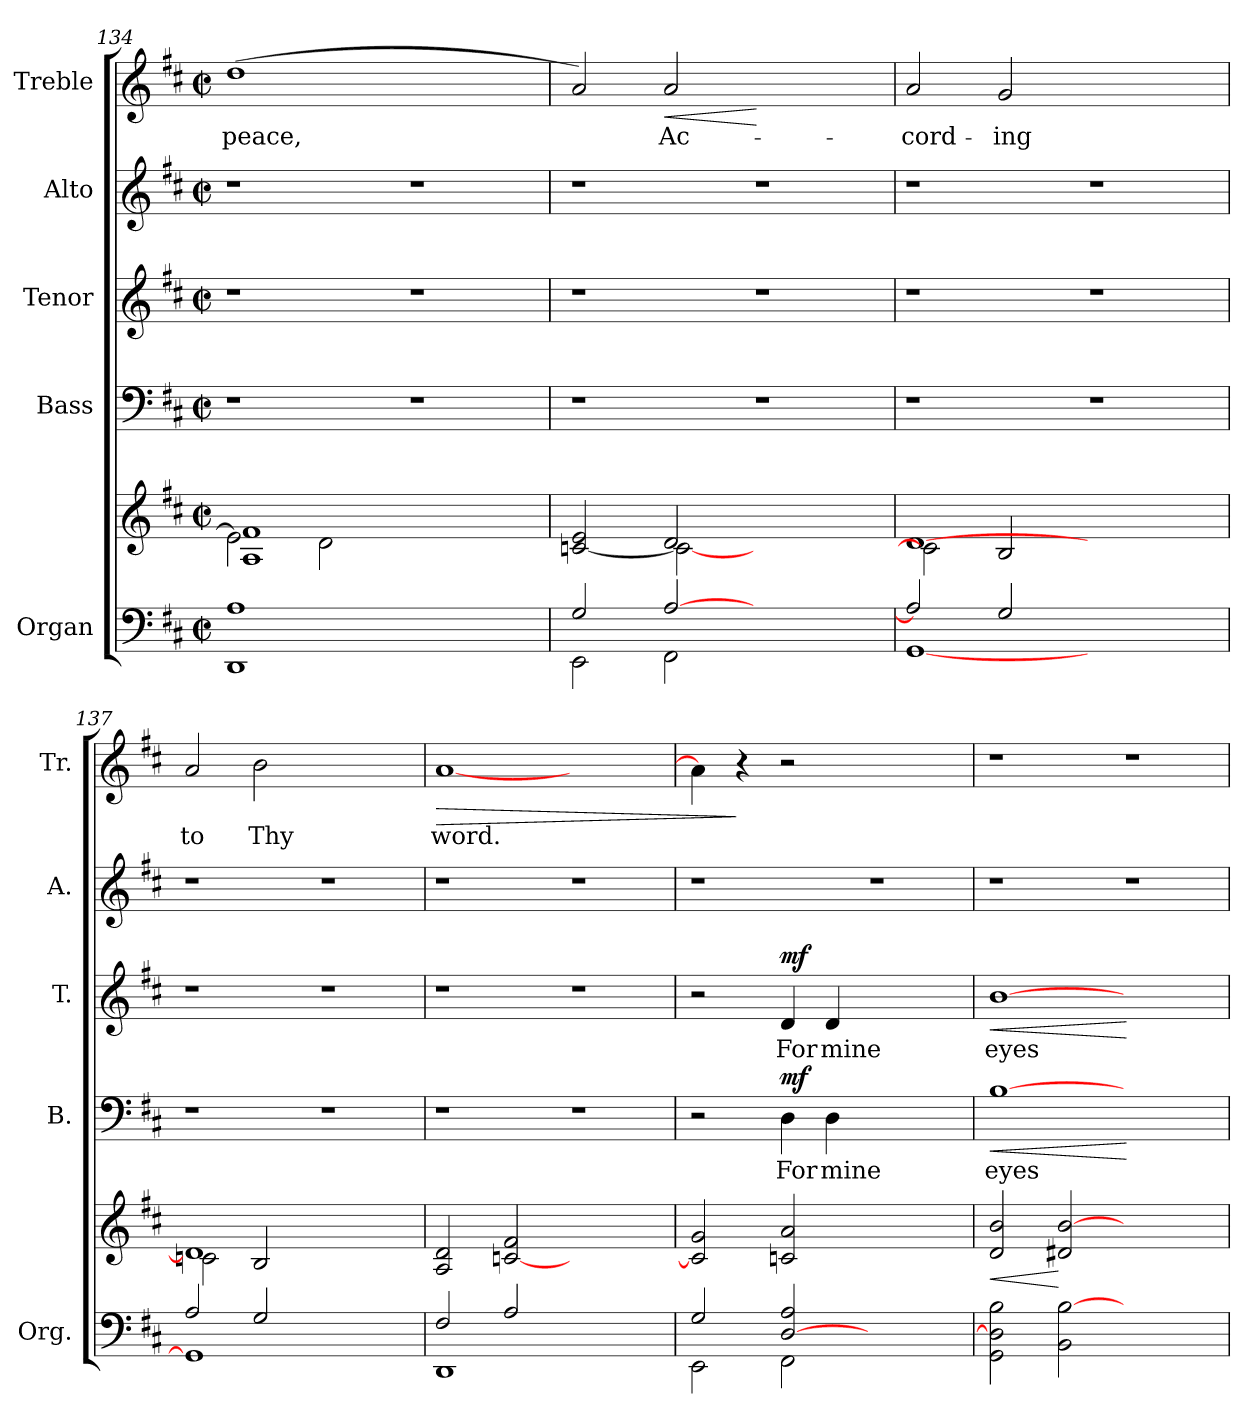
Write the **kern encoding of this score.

**kern	**kern	**dynam	**kern	**text	**dynam	**kern	**text	**dynam	**kern	**kern	**text	**dynam
*part5	*part5	*part5	*part4	*part4	*part4	*part3	*part3	*part3	*part2	*part1	*part1	*part1
*staff6	*staff5	*staff5/6	*staff4	*staff4	*staff4	*staff3	*staff3	*staff3	*staff2	*staff1	*staff1	*staff1
*I"Organ	*	*	*I"Bass	*	*	*I"Tenor	*	*	*I"Alto	*I"Treble	*	*
*I'Org.	*	*	*I'B.	*	*	*I'T.	*	*	*I'A.	*I'Tr.	*	*
*clefF4	*clefG2	*	*clefF4	*	*	*clefG2	*	*	*clefG2	*clefG2	*	*
*	*	*	*	*	*	*ITrd7c12	*	*	*	*	*	*
*k[f#c#]	*k[f#c#]	*	*k[f#c#]	*	*	*k[f#c#]	*	*	*k[f#c#]	*k[f#c#]	*	*
*D:	*D:	*	*D:	*	*	*D:	*	*	*D:	*D:	*	*
*M2/2	*M2/2	*	*M2/2	*	*	*M2/2	*	*	*M2/2	*M2/2	*	*
*met(c|)	*met(c|)	*	*met(c|)	*	*	*met(c|)	*	*	*met(c|)	*met(c|)	*	*
=134	=134	=134	=134	=134	=134	=134	=134	=134	=134	=134	=134	=134
*	*^	*	*	*	*	*	*	*	*	*	*	*
!	!	!	!	!	!	!	!	!	!	!	!	!LO:LY:b:color=#000000	!
1DDi 1Ai	2ei\]	1Ai 1f#i	.	1r	.	.	1r	.	.	1r	(1ddi	peace,	.
.	2di\	.	.	.	.	.	.	.	.	.	.	.	.
1ryy	1ryy	1ryy	.	1r	.	.	1r	.	.	1r	1ryy	.	.
!!LO:PB:g=z
=135	=135	=135	=135	=135	=135	=135	=135	=135	=135	=135	=135	=135	=135
*^	*	*	*	*	*	*	*	*	*	*	*	*	*
2Gi/	2EEi\	[2cni/ 2ei	2ryy	.	1r	.	.	1r	.	.	1r	2ai/)	.	.
!	!	!	!	!	!	!	!	!	!	!	!	!	!LO:LY:b:color=#000000	!LO:HP:b
[2Ai/	2FF#i\	2di/	2ci\_	.	.	.	.	.	.	.	.	2ai/	Ac-	<
1ryy	1ryy	1ryy	1ryy	.	1r	.	.	1r	.	.	1r	1ryy	.	[
=136	=136	=136	=136	=136	=136	=136	=136	=136	=136	=136	=136	=136	=136	=136
!	!	!	!	!	!	!	!	!	!	!	!	!	!LO:LY:b:color=#000000	!
2Ai/]	[1GGi	[1di	2ci\]	.	1r	.	.	1r	.	.	1r	2ai/	-cord-	.
!	!	!	!	!	!	!	!	!	!	!	!	!	!LO:LY:b:color=#000000	!
2Gi/	.	.	2Bi/	.	.	.	.	.	.	.	.	2gi/	-ing	.
1ryy	1ryy	1ryy	1ryy	.	1r	.	.	1r	.	.	1r	1ryy	.	.
=137	=137	=137	=137	=137	=137	=137	=137	=137	=137	=137	=137	=137	=137	=137
!	!	!	!	!	!	!	!	!	!	!	!	!	!LO:LY:b:color=#000000	!
2Ai/	1GGi]	1di]	2cni\	.	1r	.	.	1r	.	.	1r	2ai/	to	.
!	!	!	!	!	!	!	!	!	!	!	!	!	!LO:LY:b:color=#000000	!
2Gi/	.	.	2Bi/	.	.	.	.	.	.	.	.	2bi\	Thy	.
1ryy	1ryy	1ryy	1ryy	.	1r	.	.	1r	.	.	1r	1ryy	.	.
*	*	*v	*v	*	*	*	*	*	*	*	*	*	*	*
=138	=138	=138	=138	=138	=138	=138	=138	=138	=138	=138	=138	=138	=138
*	*	*^	*	*	*	*	*	*	*	*	*	*	*
!	!	!	!	!	!	!	!	!	!	!	!	!	!LO:LY:b:color=#000000	!LO:HP:b
*	*	*v	*v	*	*	*	*	*	*	*	*	*	*	*
2F#i/	1DDi	2Ai/ 2di	.	1r	.	.	1r	.	.	1r	[1ai	word.	>
2Ai/	.	[2cni/ 2f#i	.	.	.	.	.	.	.	.	.	.	.
1ryy	1ryy	1ryy	.	1r	.	.	1r	.	.	1r	1ryy	.	.
=139	=139	=139	=139	=139	=139	=139	=139	=139	=139	=139	=139	=139	=139
2Gi/	2EEi\	2cni/] 2gi	.	2r	.	.	2r	.	.	1r	4ai\]	.	.
.	.	.	.	.	.	.	.	.	.	.	4r	.	]
!	!	!	!	!	!LO:LY:b:color=#000000	!	!	!	!	!	!	!	!
!	!	!	!	!	!	!	!	!LO:LY:b:color=#000000	!	!	!	!	!
[2Di/ 2Ai	2FF#i\	2ci/ 2ai	.	4Di\	For	mf	4Di/	For	mf	.	2r	.	.
!	!	!	!	!	!LO:LY:b:color=#000000	!	!	!	!	!	!	!	!
!	!	!	!	!	!	!	!	!LO:LY:b:color=#000000	!	!	!	!	!
.	.	.	.	4Di\	mine	.	4Di/	mine	.	.	.	.	.
1ryy	1ryy	1ryy	.	1ryy	.	.	1ryy	.	.	1r	1ryy	.	.
=140	=140	=140	=140	=140	=140	=140	=140	=140	=140	=140	=140	=140	=140
!	!	!	!LO:HP:b	!	!	!	!	!	!	!	!	!	!
*v	*v	*	*	*	*	*	*	*	*	*	*	*	*
*^	*	*	*	*	*	*	*	*	*	*	*	*
!	!	!	!	!	!LO:LY:b:color=#000000	!LO:HP:b	!	!	!	!	!	!	!
*v	*v	*	*	*	*	*	*	*	*	*	*	*	*
*^	*	*	*	*	*	*	*	*	*	*	*	*
!	!	!	!	!	!	!	!	!LO:LY:b:color=#000000	!LO:HP:b	!	!	!	!
*v	*v	*	*	*	*	*	*	*	*	*	*	*	*
2GGi\ 2Di] 2Bi	2di/ 2bi	<	[1Bi	eyes	<	[1Bi	eyes	<	1r	1r	.	.
2BBi\ [2Bi	2d#Xi/ [2bi	[	.	.	.	.	.	.	.	.	.	.
1ryy	1ryy	.	1ryy	.	[	1ryy	.	[	1r	1r	.	.
=	=	=	=	=	=	=	=	=	=	=	=	=
*-	*-	*-	*-	*-	*-	*-	*-	*-	*-	*-	*-	*-
